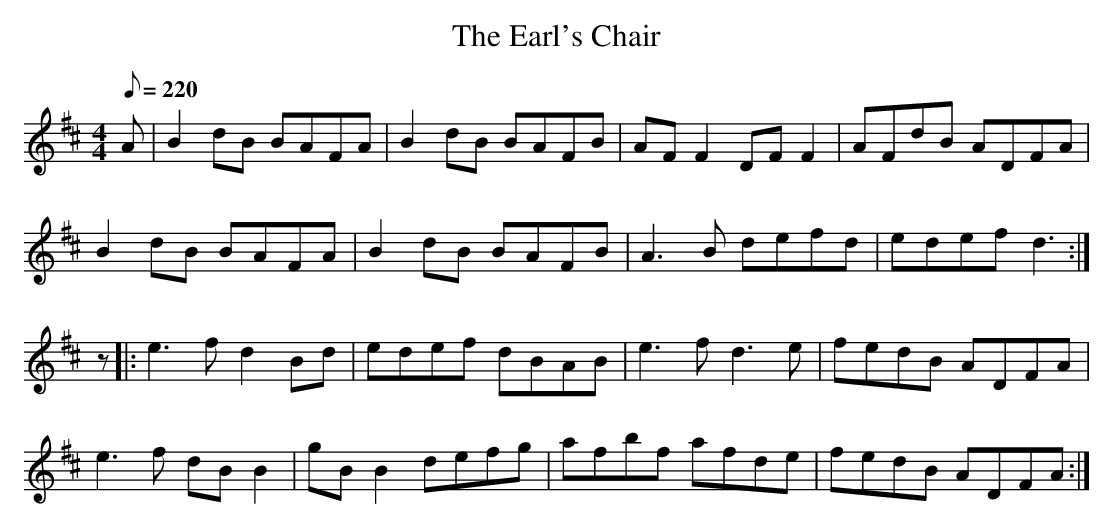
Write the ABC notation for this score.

X:1
T:The Earl's Chair
M:4/4
L:1/8
Q:220
K:D
A|B2 dB BAFA|B2 dB BAFB|AF F2 DF F2|AFdB ADFA|!
B2 dB BAFA|B2 dB BAFB|A3 B defd|edef d3:|!
z|:e3 f d2 Bd|edef dBAB|e3 f d3 e|fedB ADFA|!
e3 f dB B2|gB B2 defg|afbf afde|fedB ADFA:|!
